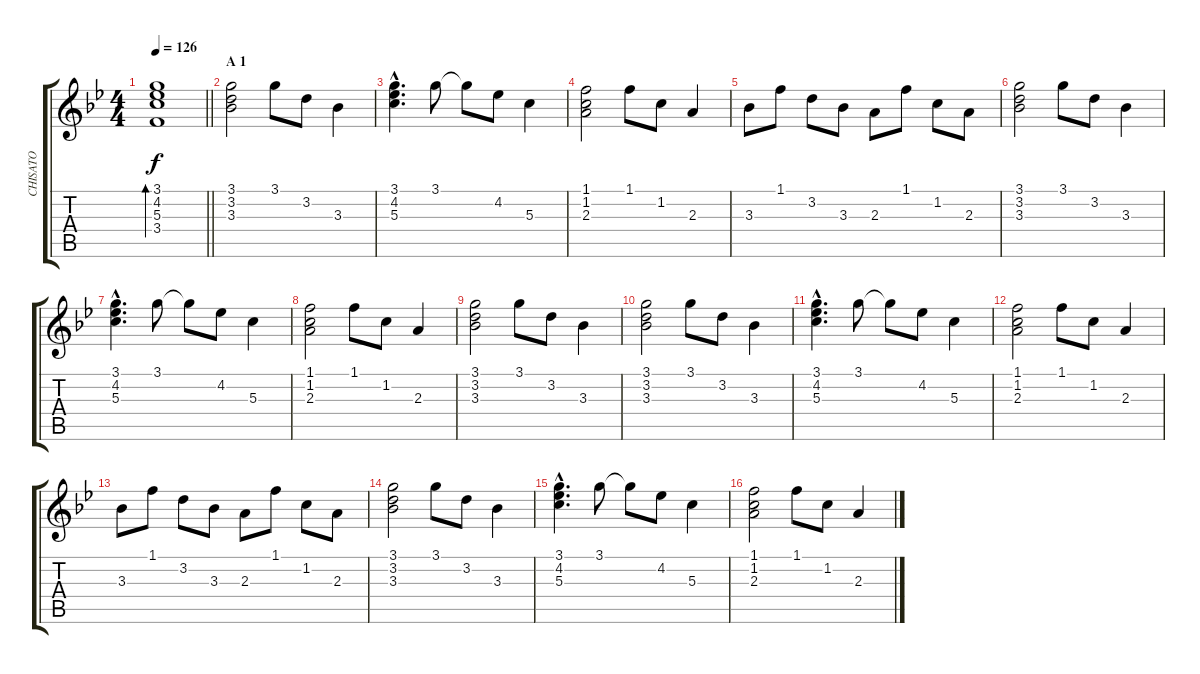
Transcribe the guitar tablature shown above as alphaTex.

\track ("CHISATO" "CHISATO") {instrument electricguitarclean}
\staff {score tabs}
\tuning (E4 B3 G3 D3 A2 E2) {hide}
\ts (4 4)
\tempo 126
\clef g2
\barLineRight lightlight
\ks bb
(3.1 4.2 5.3 3.4).1{bd 240 dy f} |
\section ("" "A 1")
(3.1 3.2 3.3).2{volume 9 instrument electricguitarclean} 3.1.8 3.2.8 3.3.4 |
(3.1{hac} 4.2{hac} 5.3{hac}).4{d} 3.1.8 3.1{t}.8 4.2.8 5.3.4 |
(1.1 1.2 2.3).2 1.1.8 1.2.8 2.3.4 |
3.3.8 1.1.8 3.2.8 3.3.8 2.3.8 1.1.8 1.2.8 2.3.8 |
(3.1 3.2 3.3).2 3.1.8 3.2.8 3.3.4 |
(3.1{hac} 4.2{hac} 5.3{hac}).4{d} 3.1.8 3.1{t}.8 4.2.8 5.3.4 |
(1.1 1.2 2.3).2 1.1.8 1.2.8 2.3.4 |
(3.1 3.2 3.3).2 3.1.8 3.2.8 3.3.4 |
(3.1 3.2 3.3).2 3.1.8 3.2.8 3.3.4 |
(3.1{hac} 4.2{hac} 5.3{hac}).4{d} 3.1.8 3.1{t}.8 4.2.8 5.3.4 |
(1.1 1.2 2.3).2 1.1.8 1.2.8 2.3.4 |
3.3.8 1.1.8 3.2.8 3.3.8 2.3.8 1.1.8 1.2.8 2.3.8 |
(3.1 3.2 3.3).2 3.1.8 3.2.8 3.3.4 |
(3.1{hac} 4.2{hac} 5.3{hac}).4{d} 3.1.8 3.1{t}.8 4.2.8 5.3.4 |
(1.1 1.2 2.3).2 1.1.8 1.2.8 2.3.4
